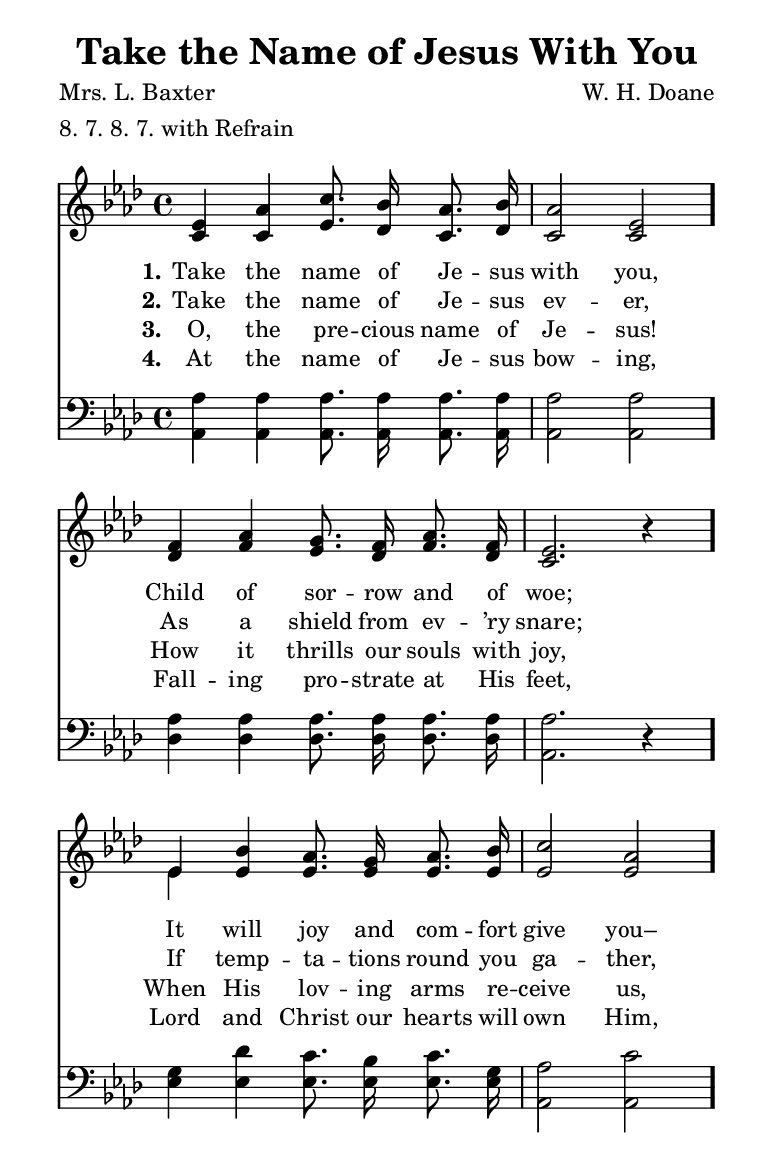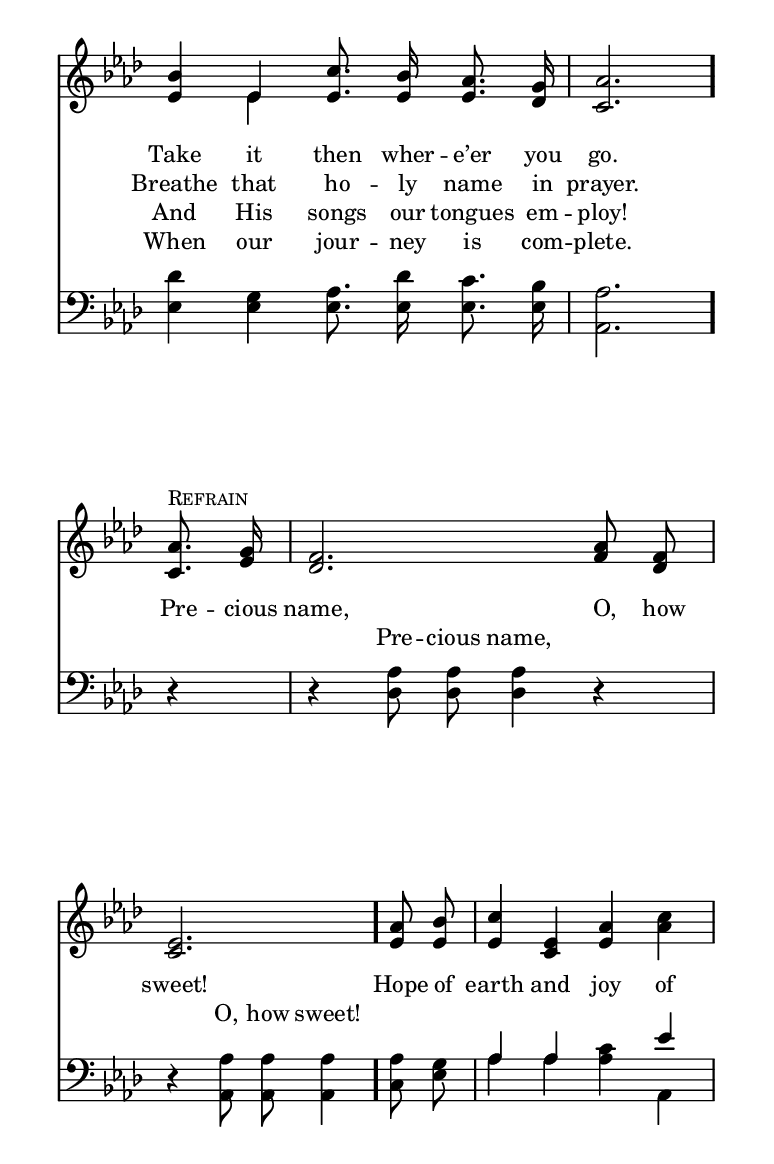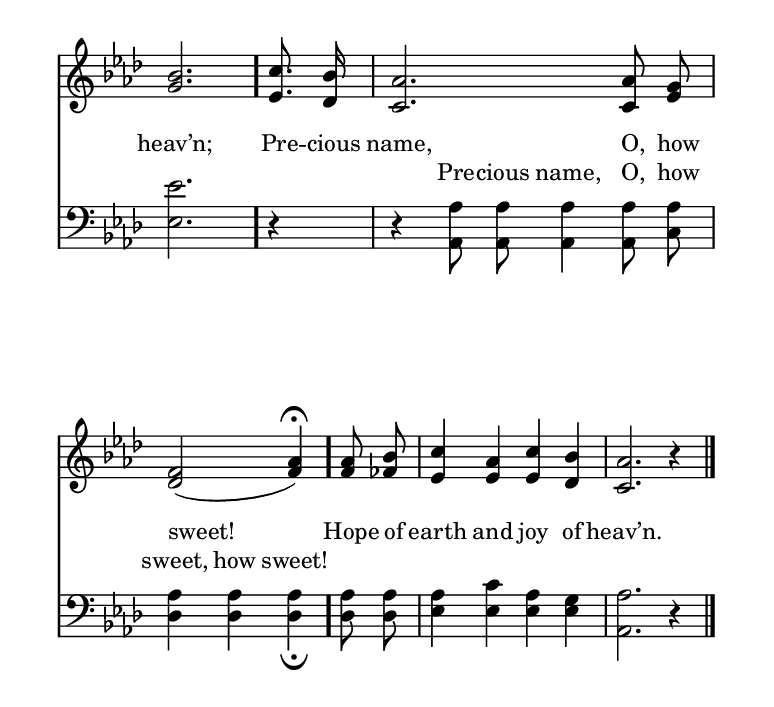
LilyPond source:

\include "common/global.ily"
\paper {
  \include "common/paper.ily"
}

\header{
  hymnnumber = "194"
  title = "Take the Name of Jesus With You"
  tunename = ""
  meter = "8. 7. 8. 7. with Refrain"
  poet = "Mrs. L. Baxter"
  composer = "W. H. Doane"
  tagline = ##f
}

ta = { \tempo 4=80 }
tb = { \tempo 4=40 }

global = {
  \include "common/overrides.ily"
  \time 4/4
  \override Score.MetronomeMark.transparent = ##t % hide all fermata changes too
  \ta
  \key aes \major
  \autoBeamOff
}

patternA = { c4 c c8. c16 c8. c16 | c2 c }
patternB = { c4 c c8. c16 c8. c16 | c2. }

notesSoprano = {
\global
\relative c' {

  ees4 aes c8. bes16 aes8. bes16 | aes2 ees
  \changePitch \patternB { f aes g f aes f | ees } r4
  \changePitch \patternA { ees bes' aes g aes bes | c aes }
  \changePitch \patternB { bes ees, c' bes aes g | aes }

  << s^\markup { \small \caps "Refrain" }
  { aes8. g16 | f2. aes8 f | ees2. } >>
  aes8 bes | c4 ees, aes c | bes2.
  c8. bes16 | aes2. aes8 g | f2( \tb aes4) \fermata \ta
  aes8 bes | c4 aes c bes | aes2. r4

  \bar "|."

}
}

notesAlto = {
\global
\relative e' {

  \changePitch \patternA { c c ees des c des | c c }
  \changePitch \patternB { des f ees des f des | c } r4
  \changePitch \patternA { ees ees ees ees ees ees | ees ees }
  \changePitch \patternB { ees ees ees ees ees des | c }

  c8. ees16 | des2. f8 des | c2.
  ees8 ees | ees4 c ees aes | g2.
  ees8. des16 | c2. c8 ees | des2( f4)
  f8 fes | ees4 ees ees des | c2. r4

}
}

notesTenor = {
\global
\relative a {

  \changePitch \patternA { aes aes aes aes aes aes | aes aes }
  \changePitch \patternB { aes aes aes aes aes aes | aes } r4
  \changePitch \patternA { g des' c bes c g | aes c }
  \changePitch \patternB { des g, aes des c bes | aes }

  r4 | r4 aes8 aes aes4 r4 | r4 aes8 aes aes4
  aes8 g | aes4 aes c ees | ees2.
  r4 | r4 aes,8 aes aes4 aes8 aes | aes4 aes aes
  aes8 aes | aes4 c aes g | aes2. r4

}
}

notesBass = {
\global
\relative f, {

  \changePitch \patternA { aes aes aes aes aes aes | aes aes }
  \changePitch \patternB { des des des des des des | aes } r4
  \changePitch \patternA { ees' ees ees ees ees ees | aes, aes }
  \changePitch \patternB { ees' ees ees ees ees ees | aes, }

  r4 | r4 des8 des des4 r4 | r4 aes8 aes aes4
  c8 ees | aes4 aes aes aes, | ees'2.
  r4 | r4 aes,8 aes aes4 aes8 c | des4 des des_\fermata
  des8 des | ees4 ees ees ees | aes,2. r4

}
}

Refrain = \lyricmode {

\break
Pre -- cious name, O, how sweet! \bar "."
Hope of earth and joy of heav’n; \bar "."
Pre -- cious name, O, how sweet! \bar "."
Hope of earth and joy of heav’n. \bar "."

}

wordsA = \lyricmode {
\set stanza = "1."

Take the name of Je -- sus with you, \bar "."
Child of sor -- row and of woe; \bar "."
It will joy and com -- fort give you– \bar "."
Take it then wher -- e’er you go. \bar "."

}

wordsB = \lyricmode {
\set stanza = "2."

Take the name of Je -- sus ev -- er,
As a shield from ev -- ’ry snare;
If temp -- ta -- tions round you ga -- ther,
Breathe that ho -- ly name in prayer.

\Refrain

}

wordsC = \lyricmode {
\set stanza = "3."

O, the pre -- cious name of Je -- sus!
How it thrills our souls with joy,
When His lov -- ing arms re -- ceive us,
And His songs our tongues em -- ploy!

}

wordsD = \lyricmode {
\set stanza = "4."

At the name of Je -- sus bow -- ing,
Fall -- ing pro -- strate at His feet,
Lord and Christ our hearts will own Him,
When our jour -- ney is com -- plete.

}

underWords = \lyricmode {

{ \repeat unfold 30 \skip 4 }
Pre -- cious name, O, how sweet!
{ \repeat unfold 7 \skip 4 }
Pre -- cious name, O, how sweet, how sweet!

}

\score {
  \context ChoirStaff <<
    \context Staff = upper <<
      \set Staff.autoBeaming = ##f
      \set ChoirStaff.systemStartDelimiter = #'SystemStartBar
      \set ChoirStaff.printPartCombineTexts = ##f
      \partcombine #'(2 . 9) \notesSoprano \notesAlto
      \context NullVoice = sopranos { \voiceOne << \notesSoprano >> }
      \context NullVoice = altos { \voiceTwo << \notesAlto >> }
      \context Lyrics = one   \lyricsto sopranos \wordsA
      \context Lyrics = two   \lyricsto sopranos \wordsB
      \context Lyrics = three \lyricsto sopranos \wordsC
      \context Lyrics = four  \lyricsto sopranos \wordsD
    >>
    \context Staff = men <<
      \set Staff.autoBeaming = ##f
      \clef bass
      \set ChoirStaff.printPartCombineTexts = ##f
      \partcombine #'(2 . 9) \notesTenor \notesBass
      \context NullVoice = tenors { \voiceOne << \notesTenor >> }
      \context NullVoice = basses { \voiceTwo << \notesBass >> }
    >>
    \context Lyrics = three \lyricsto tenors \underWords
  >>
  \layout {
    \include "common/layout.ily"
  }
  \midi{
    \include "common/midi.ily"
  }
}

\version "2.19.49"  % necessary for upgrading to future LilyPond versions.

% vi:set et ts=2 sw=2 ai nocindent syntax=lilypond:
